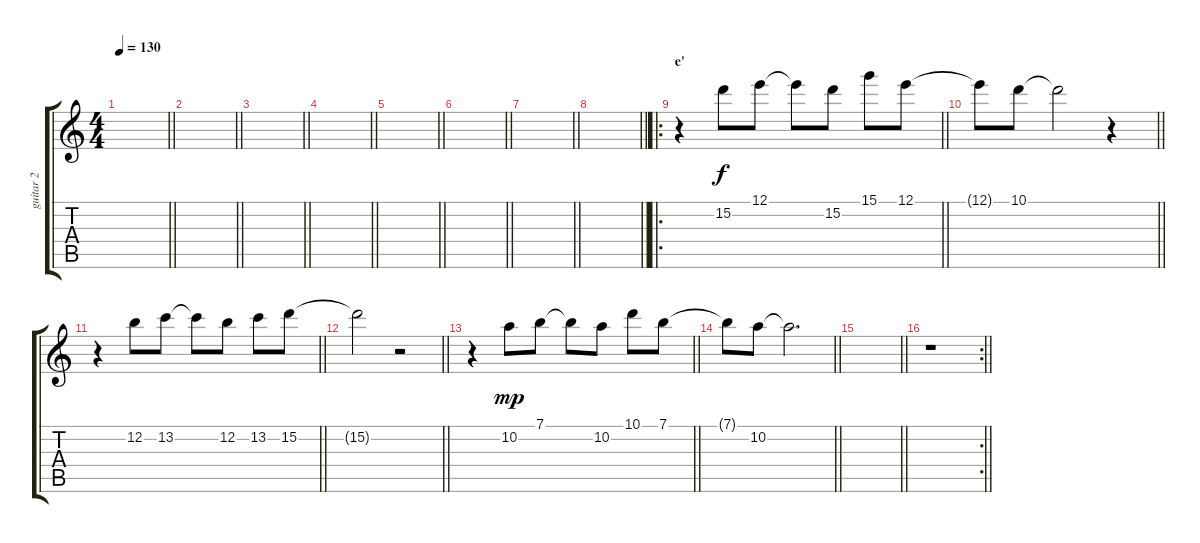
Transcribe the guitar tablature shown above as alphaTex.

\track ("guitar 2" "guitar 2") {instrument distortionguitar}
\staff {score tabs}
\tuning (E4 B3 G3 D3 A2 E2) {hide}
\ts (4 4)
\tempo 130
\clef g2
\barLineRight lightlight
\ks c
|
\barLineRight lightlight
|
\barLineRight lightlight
|
\barLineRight lightlight
|
\barLineRight lightlight
|
\barLineRight lightlight
|
\barLineRight lightlight
|
\barLineRight lightlight
|
\ro
\section ("" "e'")
\barLineRight lightlight
r.4{instrument electricguitarclean} 15.2.8 12.1.8 12.1{t}.8 15.2.8 15.1.8 12.1.8 |
\barLineRight lightlight
12.1{t}.8 10.1.8 10.1{t}.2 r.4 |
\barLineRight lightlight
r.4 12.2.8 13.2.8 13.2{t}.8 12.2.8 13.2.8 15.2.8 |
\barLineRight lightlight
15.2{t}.2 r.2 |
\barLineRight lightlight
r.4 10.2.8{dy mp} 7.1.8 7.1{t}.8 10.2.8 10.1.8 7.1.8 |
\barLineRight lightlight
7.1{t}.8 10.2.8 10.2{t}.2{d} |
\barLineRight lightlight
|
\rc 2
\barLineRight lightlight
r.1
